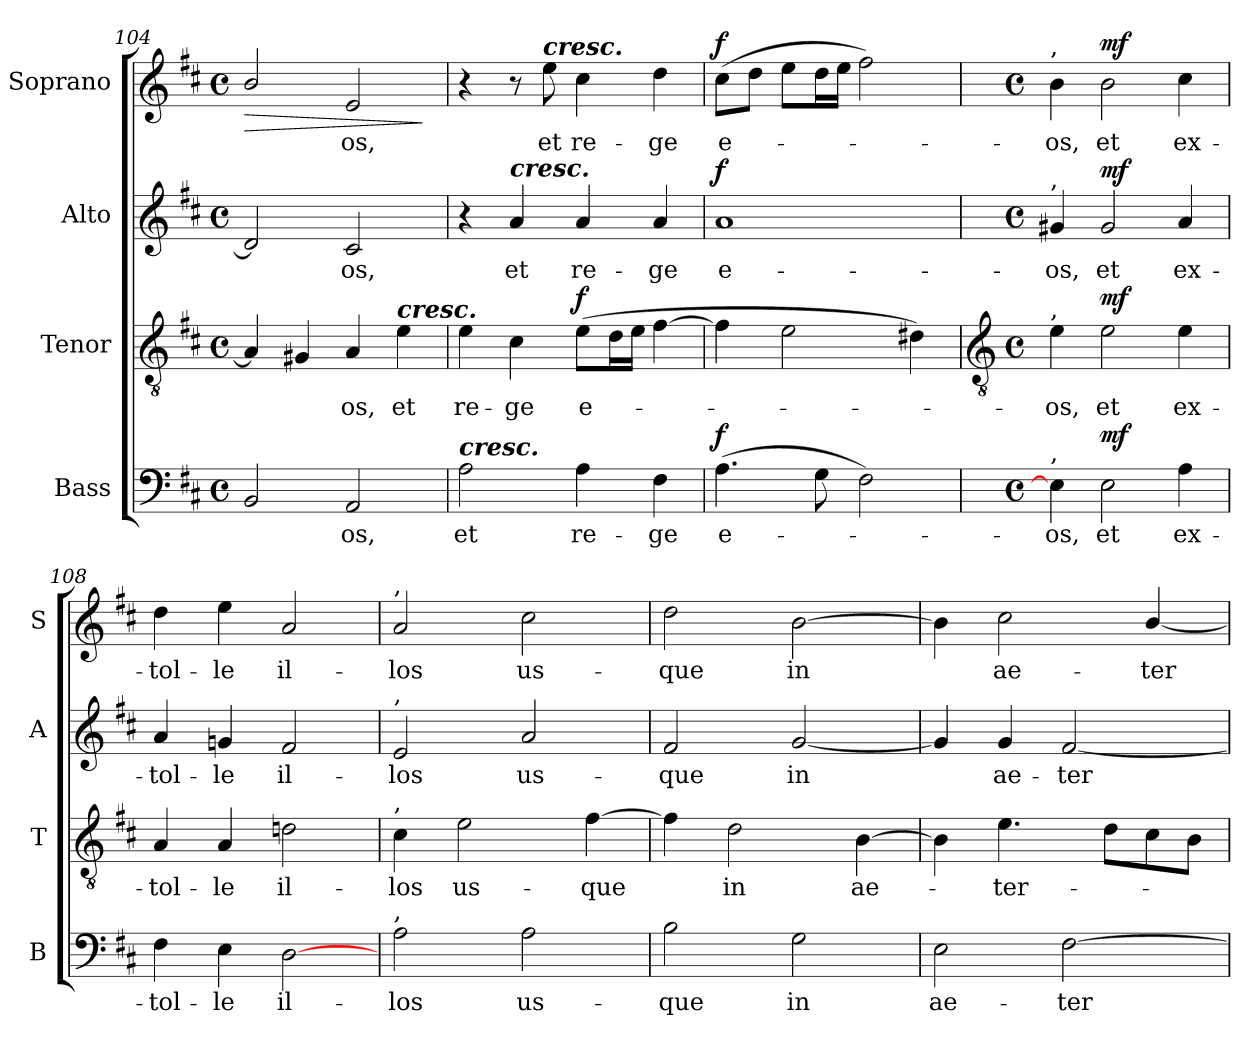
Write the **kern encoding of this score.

**kern	**text	**dynam	**kern	**text	**dynam	**kern	**text	**dynam	**kern	**text	**dynam
*part4	*part4	*part4	*part3	*part3	*part3	*part2	*part2	*part2	*part1	*part1	*part1
*staff4	*staff4	*staff4	*staff3	*staff3	*staff3	*staff2	*staff2	*staff2	*staff1	*staff1	*staff1
*I"Bass	*	*	*I"Tenor	*	*	*I"Alto	*	*	*I"Soprano	*	*
*I'B	*	*	*I'T	*	*	*I'A	*	*	*I'S	*	*
*clefF4	*	*	*clefGv2	*	*	*clefG2	*	*	*clefG2	*	*
*k[f#c#]	*	*	*k[f#c#]	*	*	*k[f#c#]	*	*	*k[f#c#]	*	*
*D:	*	*	*D:	*	*	*D:	*	*	*D:	*	*
*M4/4	*	*	*M4/4	*	*	*M4/4	*	*	*M4/4	*	*
*met(c)	*	*	*met(c)	*	*	*met(c)	*	*	*met(c)	*	*
=104	=104	=104	=104	=104	=104	=104	=104	=104	=104	=104	=104
!	!	!	!	!	!	!	!	!	!	!	!LO:HP:b
2BB	.	.	4A]	.	.	2d]	.	.	2b/	.	>
.	.	.	4G#X	.	.	.	.	.	.	.	.
!	!LO:LY:b	!	!	!LO:LY:b	!	!	!LO:LY:b	!	!	!LO:LY:b	!
2AA	os,	.	4A	os,	.	2c#	os,	.	2e	os,	.
!	!	!	!LO:TX:a:Bi:t=cresc.	!	!	!	!	!	!	!	!
!	!	!	!	!LO:LY:b	!	!	!	!	!	!	!
.	.	.	4e	et	.	.	.	.	.	.	.
.	.	.	.	.	.	.	.	.	.	.	]
=105	=105	=105	=105	=105	=105	=105	=105	=105	=105	=105	=105
!LO:TX:a:Bi:t=cresc.	!	!	!	!	!	!	!	!	!	!	!
!	!LO:LY:b	!	!	!LO:LY:b	!	!	!	!	!	!	!
2A	et	.	4e	re-	.	4r	.	.	4r	.	.
!	!	!	!	!	!	!LO:TX:a:Bi:t=cresc.	!	!	!	!	!
!	!	!	!	!LO:LY:b	!	!	!LO:LY:b	!	!	!	!
.	.	.	4c#	-ge	.	4a	et	.	8r	.	.
!	!	!	!	!	!	!	!	!	!LO:TX:a:Bi:t=cresc.	!	!
!	!	!	!	!	!	!	!	!	!	!LO:LY:b	!
.	.	.	.	.	.	.	.	.	8ee	et	.
!	!LO:LY:b	!	!	!LO:LY:b	!LO:DY:b	!	!LO:LY:b	!	!	!LO:LY:b	!
4A	re-	.	(>8eL	e-	f	4a	re-	.	4cc#	re-	.
.	.	.	16dL	.	.	.	.	.	.	.	.
.	.	.	16eJJ	.	.	.	.	.	.	.	.
!	!LO:LY:b	!	!	!	!	!	!LO:LY:b	!	!	!LO:LY:b	!
4F#	-ge	.	[4f#	.	.	4a	-ge	.	4dd	-ge	.
=106	=106	=106	=106	=106	=106	=106	=106	=106	=106	=106	=106
!	!LO:LY:b	!LO:DY:b	!	!	!	!	!LO:LY:b	!LO:DY:b	!	!LO:LY:b	!LO:DY:b
(>4.A	e-	f	4f#]	.	.	1a	e-	f	(>8cc#L	e-	f
.	.	.	.	.	.	.	.	.	8ddJ	.	.
.	.	.	2e	.	.	.	.	.	8eeL	.	.
8G	.	.	.	.	.	.	.	.	16ddL	.	.
.	.	.	.	.	.	.	.	.	16eeJJ	.	.
2F#)	.	.	.	.	.	.	.	.	2ff#)	.	.
.	.	.	4d#X)	.	.	.	.	.	.	.	.
!!LO:LB:g=z
=107	=107	=107	=107	=107	=107	=107	=107	=107	=107	=107	=107
*	*	*	*clefGv2	*	*	*	*	*	*	*	*
*M4/4	*	*	*M4/4	*	*	*M4/4	*	*	*M4/4	*	*
*met(c)	*	*	*met(c)	*	*	*met(c)	*	*	*met(c)	*	*
!	!	!	!	!	!	!	!	!	!LO:TX:a:t=,	!	!
!	!	!	!	!	!	!LO:TX:a:t=,	!	!	!	!	!
!	!	!	!LO:TX:a:t=,	!	!	!	!	!	!	!	!
!LO:TX:a:t=,	!	!	!	!	!	!	!	!	!	!	!
!	!LO:LY:b	!	!	!LO:LY:b	!	!	!LO:LY:b	!	!	!LO:LY:b	!
4E]	os,	.	4e	os,	.	4g#X	-os,	.	4b	os,	.
!	!LO:LY:b	!LO:DY:b	!	!LO:LY:b	!LO:DY:b	!	!LO:LY:b	!LO:DY:b	!	!LO:LY:b	!LO:DY:b
2E	et	mf	2e	et	mf	2g#	et	mf	2b	et	mf
!	!LO:LY:b	!	!	!LO:LY:b	!	!	!LO:LY:b	!	!	!LO:LY:b	!
4A	ex-	.	4e	ex-	.	4a	ex-	.	4cc#	ex-	.
=108	=108	=108	=108	=108	=108	=108	=108	=108	=108	=108	=108
!	!LO:LY:b	!	!	!LO:LY:b	!	!	!LO:LY:b	!	!	!LO:LY:b	!
4F#	-tol-	.	4A	-tol-	.	4a	-tol-	.	4dd	-tol-	.
!	!LO:LY:b	!	!	!LO:LY:b	!	!	!LO:LY:b	!	!	!LO:LY:b	!
4E	-le	.	4A	-le	.	4gn	-le	.	4ee	-le	.
!	!LO:LY:b	!	!	!LO:LY:b	!	!	!LO:LY:b	!	!	!LO:LY:b	!
[2D\	il-	.	2dn	il-	.	2f#	il-	.	2a	il-	.
=109	=109	=109	=109	=109	=109	=109	=109	=109	=109	=109	=109
!	!	!	!	!	!	!	!	!	!LO:TX:a:t=,	!	!
!	!	!	!	!	!	!LO:TX:a:t=,	!	!	!	!	!
!	!	!	!LO:TX:a:t=,	!	!	!	!	!	!	!	!
!LO:TX:a:t=,	!	!	!	!	!	!	!	!	!	!	!
!	!LO:LY:b	!	!	!LO:LY:b	!	!	!LO:LY:b	!	!	!LO:LY:b	!
2A	-los	.	4c#	-los	.	2e	-los	.	2a	-los	.
!	!	!	!	!LO:LY:b	!	!	!	!	!	!	!
.	.	.	2e	us-	.	.	.	.	.	.	.
!	!LO:LY:b	!	!	!	!	!	!LO:LY:b	!	!	!LO:LY:b	!
2A	us-	.	.	.	.	2a	us-	.	2cc#	us-	.
!	!	!	!	!LO:LY:b	!	!	!	!	!	!	!
.	.	.	[4f#	-que	.	.	.	.	.	.	.
=110	=110	=110	=110	=110	=110	=110	=110	=110	=110	=110	=110
!	!LO:LY:b	!	!	!	!	!	!LO:LY:b	!	!	!LO:LY:b	!
2B	-que	.	4f#]	.	.	2f#	-que	.	2dd	-que	.
!	!	!	!	!LO:LY:b	!	!	!	!	!	!	!
.	.	.	2d	in	.	.	.	.	.	.	.
!	!LO:LY:b	!	!	!	!	!	!LO:LY:b	!	!	!LO:LY:b	!
2G	in	.	.	.	.	[2g	in	.	[2b	in	.
!	!	!	!	!LO:LY:b	!	!	!	!	!	!	!
.	.	.	[4B	ae-	.	.	.	.	.	.	.
=111	=111	=111	=111	=111	=111	=111	=111	=111	=111	=111	=111
!	!LO:LY:b	!	!	!	!	!	!	!	!	!	!
2E	ae-	.	4B]	.	.	4g]	.	.	4b]	.	.
!	!	!	!	!LO:LY:b	!	!	!LO:LY:b	!	!	!LO:LY:b	!
.	.	.	4.e	ter-	.	4g	ae-	.	2cc#	ae-	.
!	!LO:LY:b	!	!	!	!	!	!LO:LY:b	!	!	!	!
[2F#	-ter-	.	.	.	.	[2f#	-ter-	.	.	.	.
.	.	.	8dL	.	.	.	.	.	.	.	.
!	!	!	!	!	!	!	!	!	!	!LO:LY:b	!
.	.	.	8c#	.	.	.	.	.	[4b/	-ter-	.
.	.	.	8BJ	.	.	.	.	.	.	.	.
=	=	=	=	=	=	=	=	=	=	=	=
*-	*-	*-	*-	*-	*-	*-	*-	*-	*-	*-	*-
